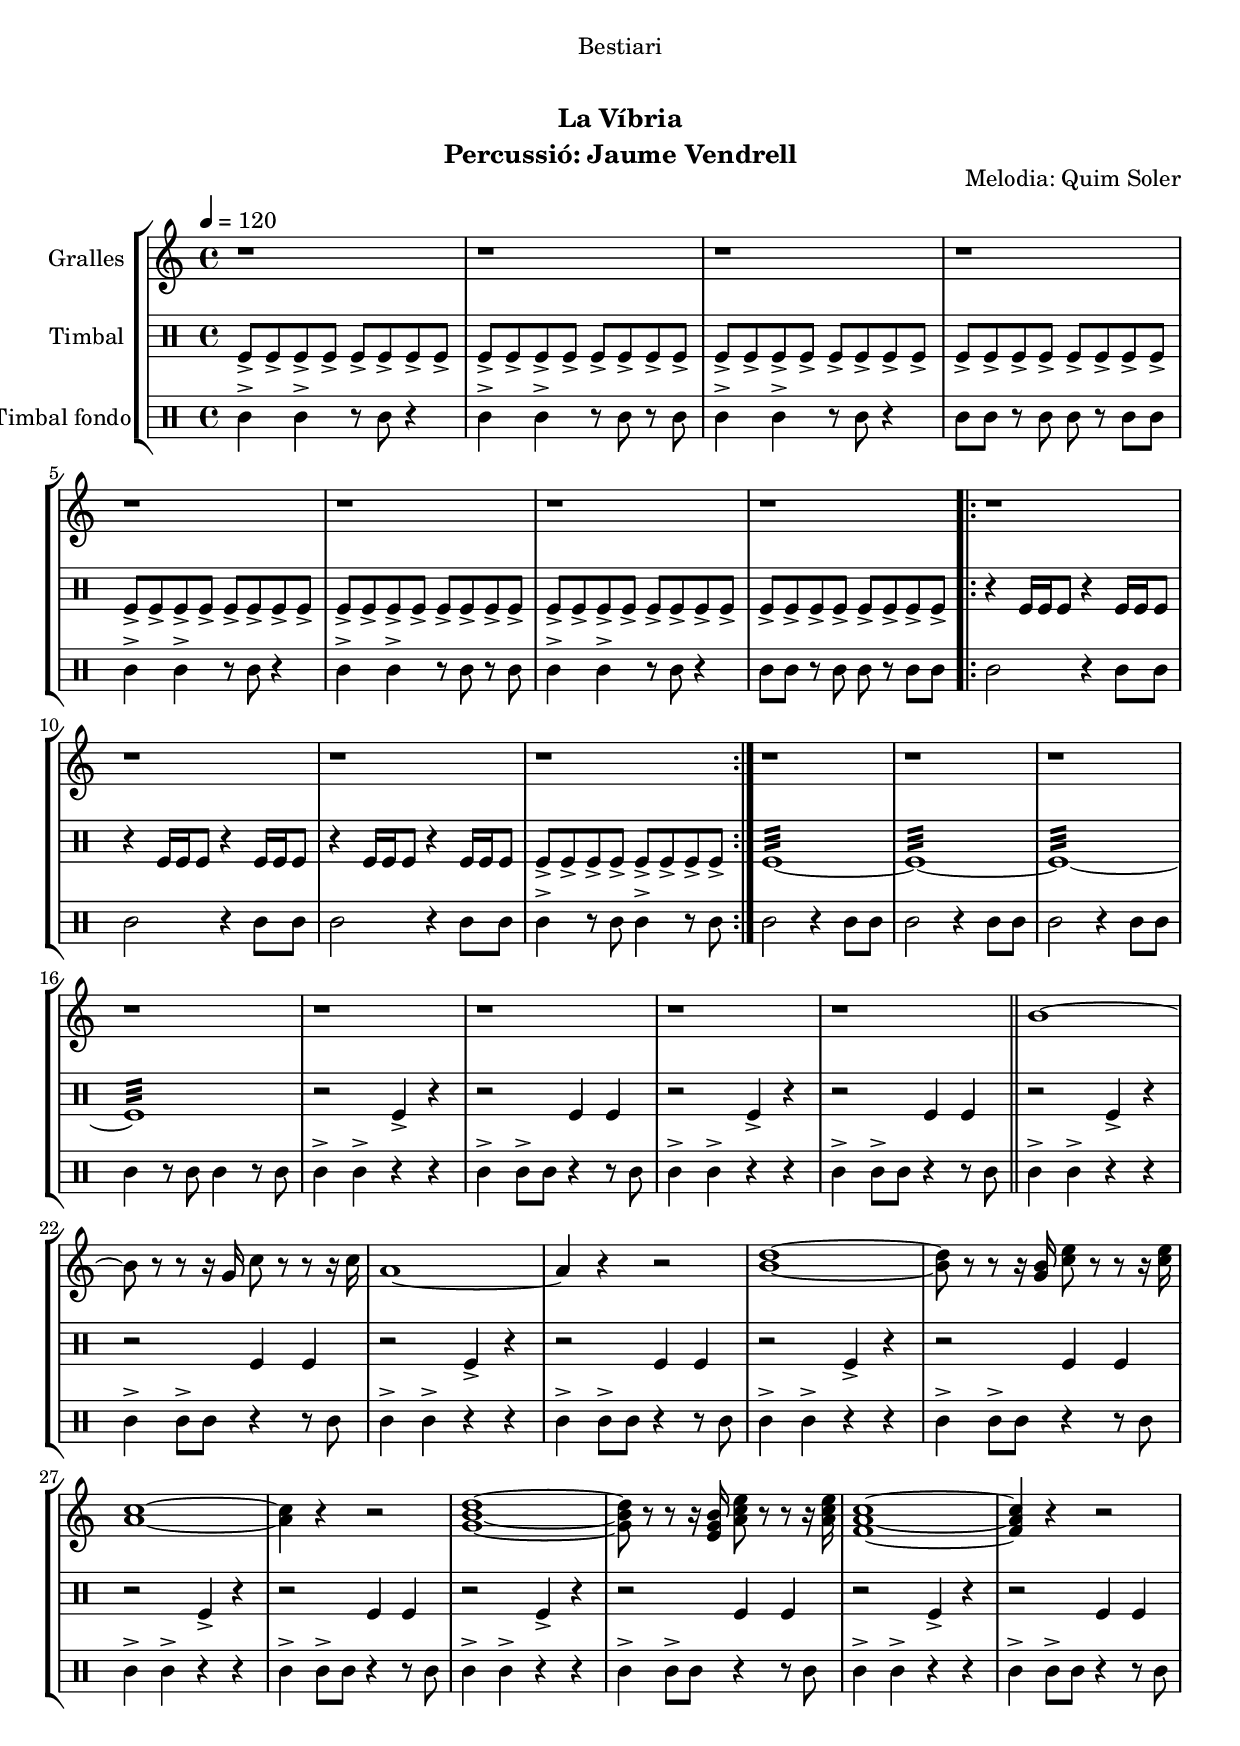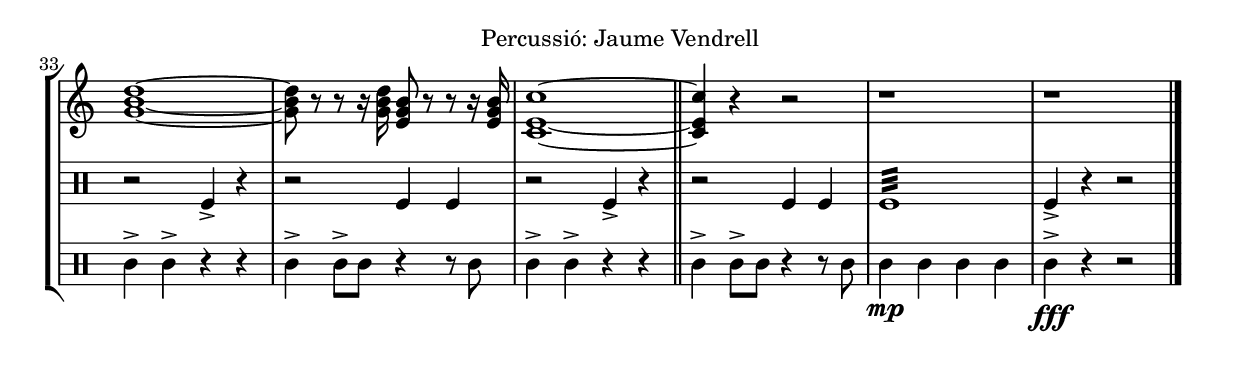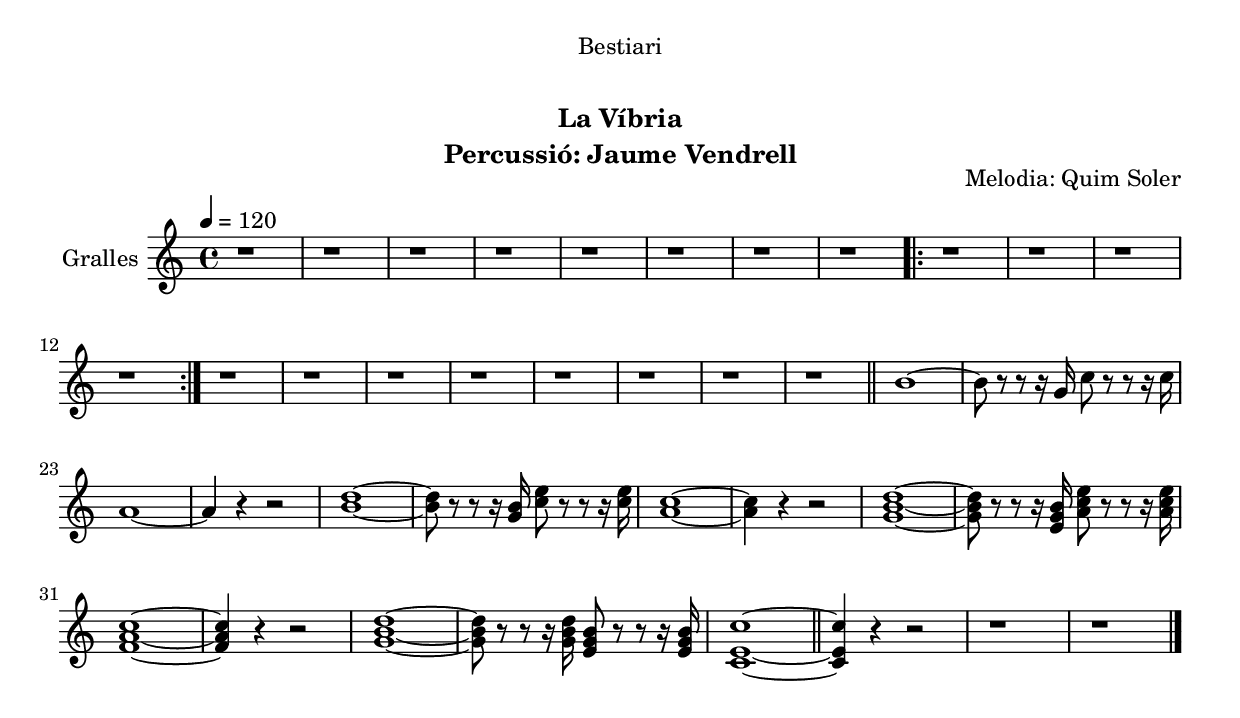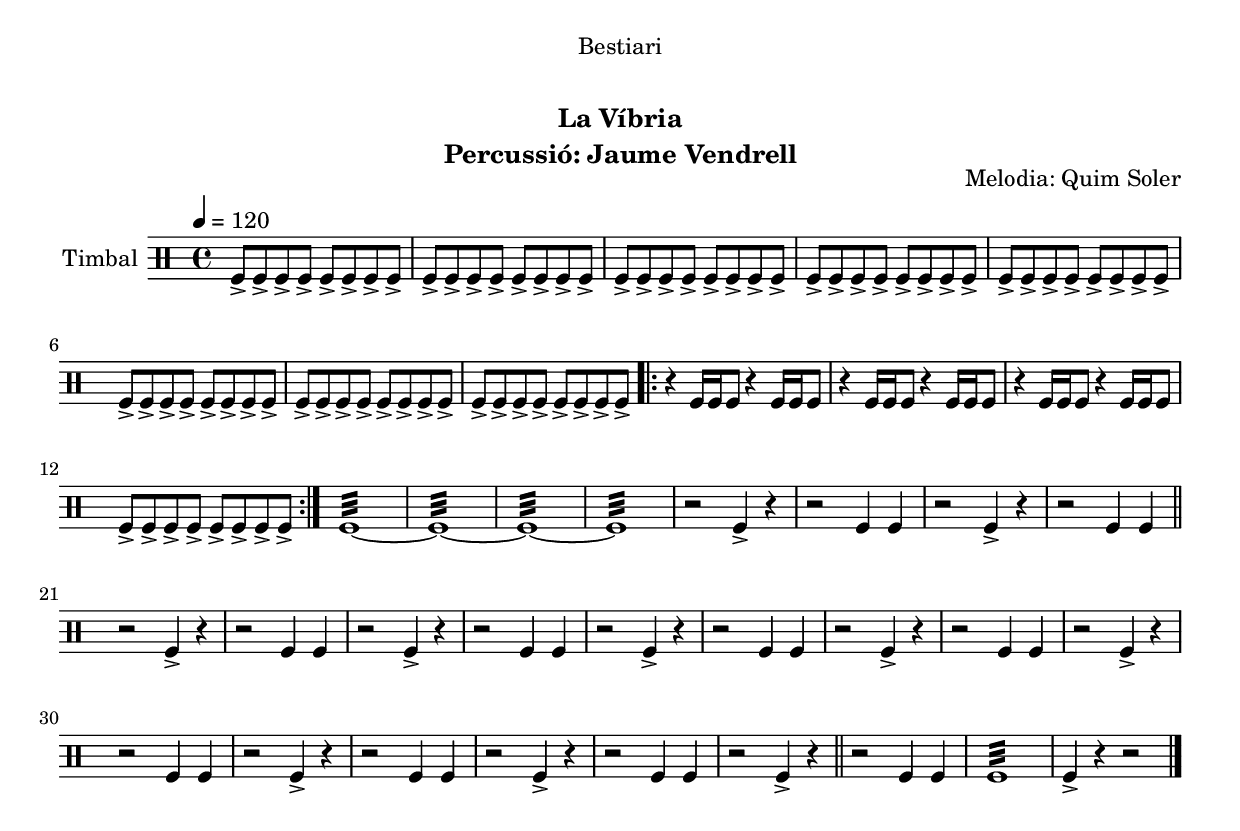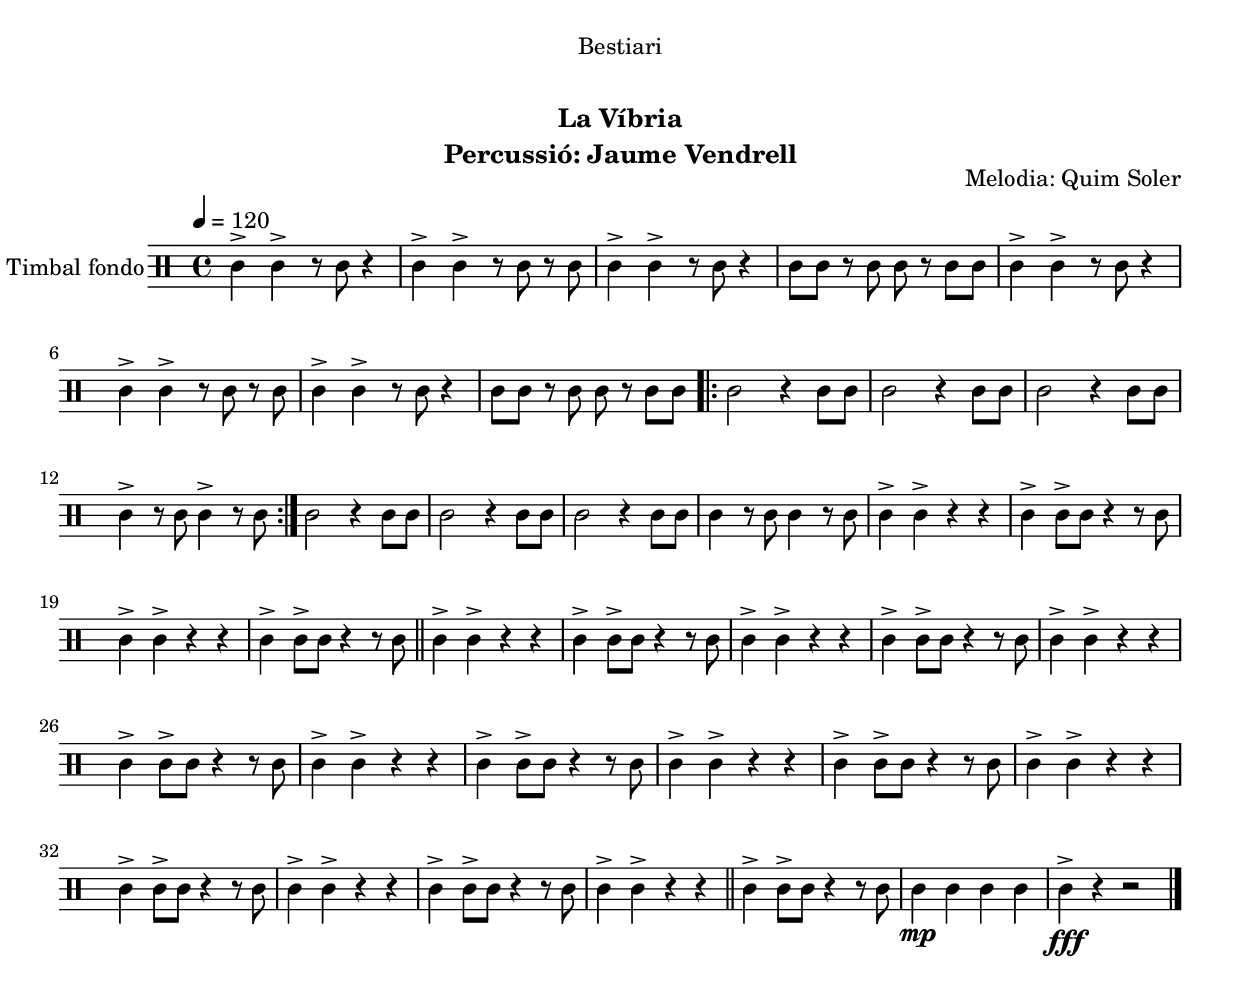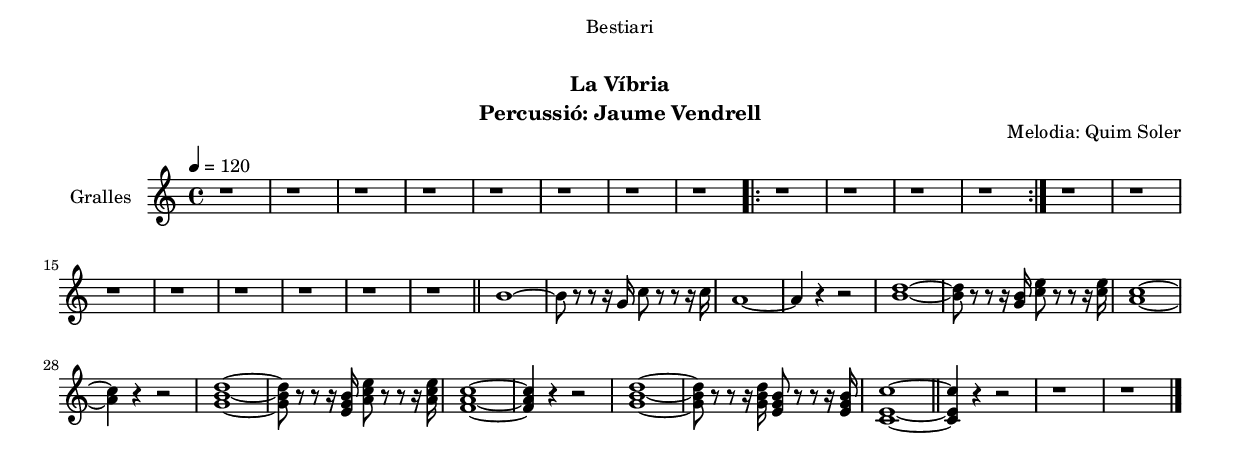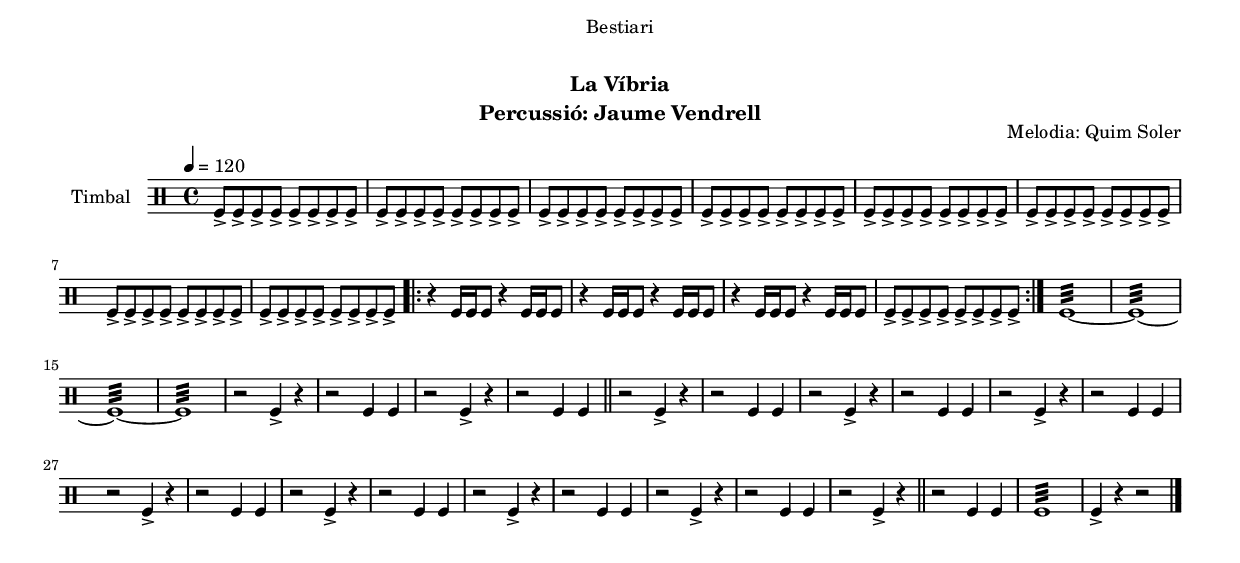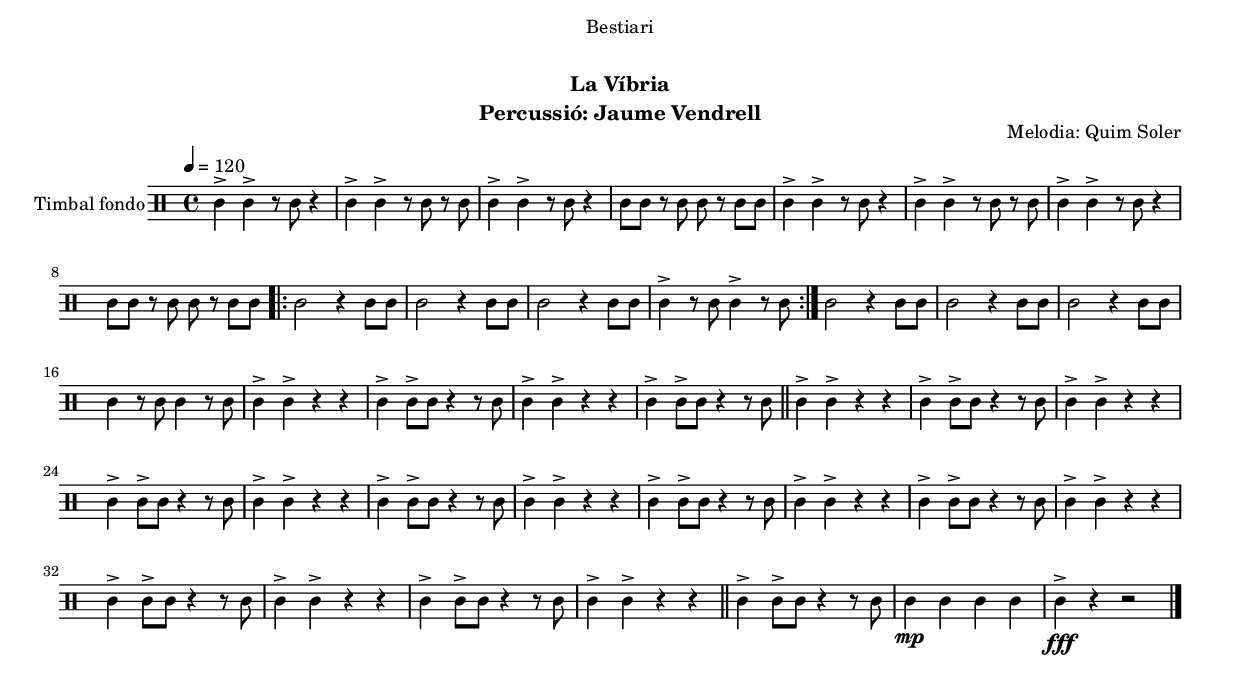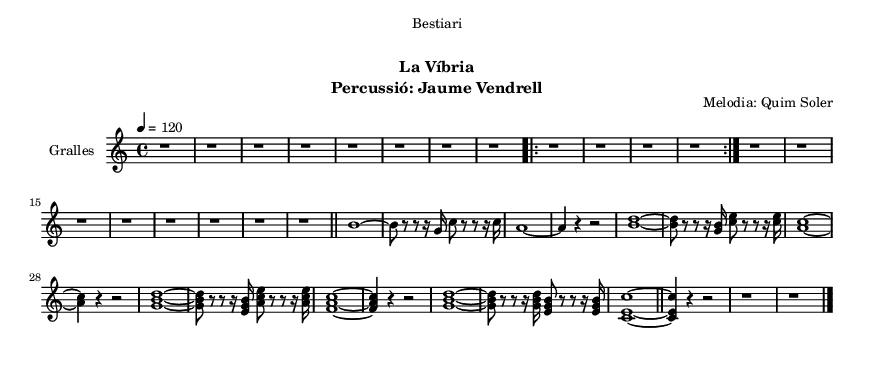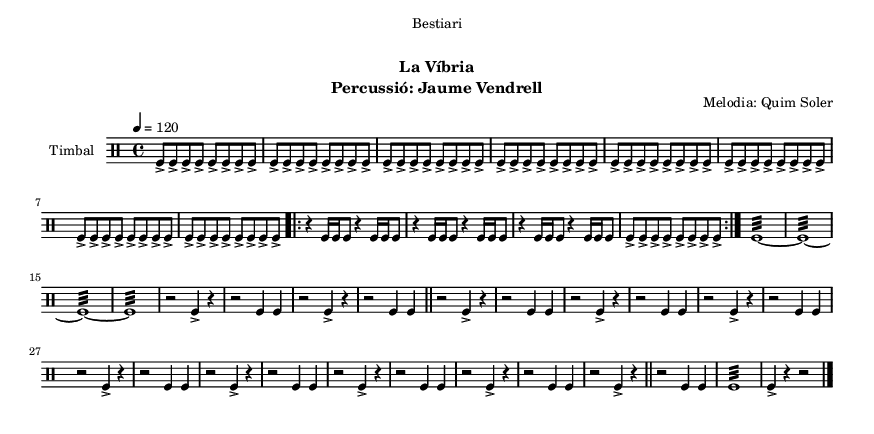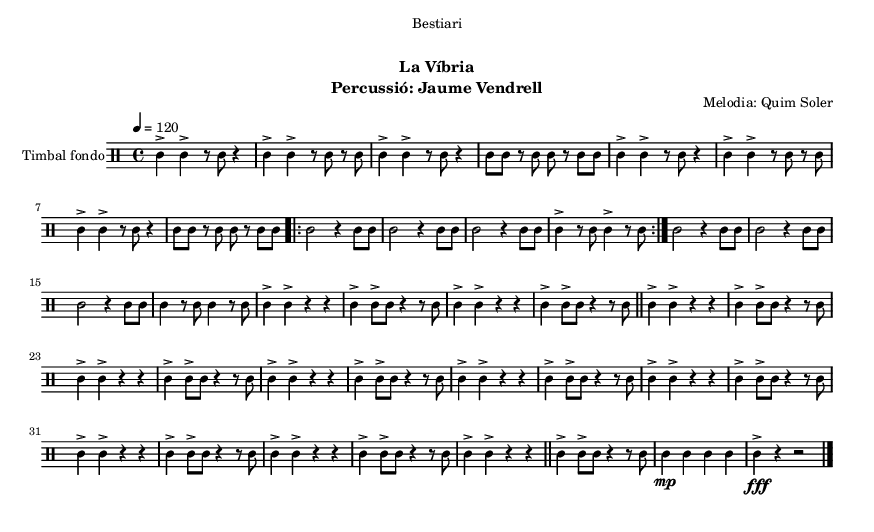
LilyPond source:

\version "2.16.0"

\header {
  dedication="Bestiari"
  title="             "
  subtitle="La Víbria"
  subsubtitle=""
  poet=""
  meter=""
  piece=""
  composer=""
  arranger=""
  opus="Melodia: Quim Soler"
  instrument="Percussió: Jaume Vendrell"
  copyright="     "
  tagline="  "
}

liniaroAa =
\relative b'
{
  \tempo 4=120
  \clef treble
  \key c \major
  \time 4/4
  r1  |
  r1  |
  r1  |
  r1  |
  %05
  r1  |
  r1  |
  r1  |
  r1  |
  \repeat volta 2 { r1  |
  %10
  r1  |
  r1  |
  r1  | }
  r1  |
  r1  |
  %15
  r1  |
  r1  |
  r1  |
  r1  |
  r1  |
  %20
  r1  \bar "||"
  b1 ~  |
  b8 r r r16 g c8 r r r16 c  |
  a1 ~  |
  a4 r r2  |
  %25
  <b d>1 ~ ~  |
  <b d>8 r r r16 <g b> <c e>8 r r r16 <c e>  |
  <a c>1 ~ ~  |
  <a c>4 r r2  |
  <g b d>1 ~ ~ ~  |
  %30
  <g b d>8 r r r16 <e g b> <a c e>8 r r r16 <a c e>  |
  <f a c>1 ~ ~ ~  |
  <f a c>4 r r2  |
  <g b d>1 ~ ~ ~  |
  <g b d>8 r r r16 <g b d> <e g b>8 r r r16 <e g b>  |
  %35
  <c e c'>1 ~ ~ ~  \bar "||"
  <c e c'>4 r r2  |
  r1  |
  r1  \bar "|."
}

liniaroAb =
\drummode
{
  \tempo 4=120
  \time 4/4
  tomfl8-> tomfl-> tomfl-> tomfl-> tomfl-> tomfl-> tomfl-> tomfl->  |
  tomfl8-> tomfl-> tomfl-> tomfl-> tomfl-> tomfl-> tomfl-> tomfl->  |
  tomfl8-> tomfl-> tomfl-> tomfl-> tomfl-> tomfl-> tomfl-> tomfl->  |
  tomfl8-> tomfl-> tomfl-> tomfl-> tomfl-> tomfl-> tomfl-> tomfl->  |
  %05
  tomfl8-> tomfl-> tomfl-> tomfl-> tomfl-> tomfl-> tomfl-> tomfl->  |
  tomfl8-> tomfl-> tomfl-> tomfl-> tomfl-> tomfl-> tomfl-> tomfl->  |
  tomfl8-> tomfl-> tomfl-> tomfl-> tomfl-> tomfl-> tomfl-> tomfl->  |
  tomfl8-> tomfl-> tomfl-> tomfl-> tomfl-> tomfl-> tomfl-> tomfl->  |
  \repeat volta 2 { r4 tomfl16 tomfl tomfl8 r4 tomfl16 tomfl tomfl8  |
  %10
  r4 tomfl16 tomfl tomfl8 r4 tomfl16 tomfl tomfl8  |
  r4 tomfl16 tomfl tomfl8 r4 tomfl16 tomfl tomfl8  |
  tomfl8-> tomfl-> tomfl-> tomfl-> tomfl-> tomfl-> tomfl-> tomfl->  | }
  tomfl1:32 ~  |
  tomfl1:32 ~  |
  %15
  tomfl1:32 ~  |
  tomfl1:32  |
  r2 tomfl4-> r  |
  r2 tomfl4 tomfl  |
  r2 tomfl4-> r  |
  %20
  r2 tomfl4 tomfl  \bar "||"
  r2 tomfl4-> r  |
  r2 tomfl4 tomfl  |
  r2 tomfl4-> r  |
  r2 tomfl4 tomfl  |
  %25
  r2 tomfl4-> r  |
  r2 tomfl4 tomfl  |
  r2 tomfl4-> r  |
  r2 tomfl4 tomfl  |
  r2 tomfl4-> r  |
  %30
  r2 tomfl4 tomfl  |
  r2 tomfl4-> r  |
  r2 tomfl4 tomfl  |
  r2 tomfl4-> r  |
  r2 tomfl4 tomfl  |
  %35
  r2 tomfl4-> r  \bar "||"
  r2 tomfl4 tomfl  |
  tomfl1:32  |
  tomfl4-> r r2  \bar "|."
}

liniaroAc =
\drummode
{
  \tempo 4=120
  \time 4/4
  tomml4-> tomml-> r8 tomml r4  |
  tomml4-> tomml-> r8 tomml r tomml  |
  tomml4-> tomml-> r8 tomml r4  |
  tomml8 tomml r tomml tomml r tomml tomml  |
  %05
  tomml4-> tomml-> r8 tomml r4  |
  tomml4-> tomml-> r8 tomml r tomml  |
  tomml4-> tomml-> r8 tomml r4  |
  tomml8 tomml r tomml tomml r tomml tomml  |
  \repeat volta 2 { tomml2 r4 tomml8 tomml  |
  %10
  tomml2 r4 tomml8 tomml  |
  tomml2 r4 tomml8 tomml  |
  tomml4-> r8 tomml tomml4-> r8 tomml  | }
  tomml2 r4 tomml8 tomml  |
  tomml2 r4 tomml8 tomml  |
  %15
  tomml2 r4 tomml8 tomml  |
  tomml4 r8 tomml tomml4 r8 tomml  |
  tomml4-> tomml-> r r  |
  tomml4-> tomml8-> tomml r4 r8 tomml  |
  tomml4-> tomml-> r r  |
  %20
  tomml4-> tomml8-> tomml r4 r8 tomml  \bar "||"
  tomml4-> tomml-> r r  |
  tomml4-> tomml8-> tomml r4 r8 tomml  |
  tomml4-> tomml-> r r  |
  tomml4-> tomml8-> tomml r4 r8 tomml  |
  %25
  tomml4-> tomml-> r r  |
  tomml4-> tomml8-> tomml r4 r8 tomml  |
  tomml4-> tomml-> r r  |
  tomml4-> tomml8-> tomml r4 r8 tomml  |
  tomml4-> tomml-> r r  |
  %30
  tomml4-> tomml8-> tomml r4 r8 tomml  |
  tomml4-> tomml-> r r  |
  tomml4-> tomml8-> tomml r4 r8 tomml  |
  tomml4-> tomml-> r r  |
  tomml4-> tomml8-> tomml r4 r8 tomml  |
  %35
  tomml4-> tomml-> r r  \bar "||"
  tomml4-> tomml8-> tomml r4 r8 tomml  |
  tomml4 \mp tomml tomml tomml  |
  tomml4-> \fff r r2  \bar "|."
}

\book {

\paper {
  print-page-number = false
  #(set-paper-size "a4")
  #(layout-set-staff-size 20)
}

\bookpart {
  \score {
    \new StaffGroup {
      \override Score.RehearsalMark #'self-alignment-X = #LEFT
      <<
        \new Staff \with {instrumentName = #"Gralles" } \liniaroAa
        \new DrumStaff \with {instrumentName = #"Timbal" } \liniaroAb
        \new DrumStaff \with {instrumentName = #"Timbal fondo" } \liniaroAc
      >>
    }
    \layout {}
  }\score { \unfoldRepeats
    \new StaffGroup {
      \override Score.RehearsalMark #'self-alignment-X = #LEFT
      <<
        \new Staff \with {instrumentName = #"Gralles" } \liniaroAa
        \new DrumStaff \with {instrumentName = #"Timbal" } \liniaroAb
        \new DrumStaff \with {instrumentName = #"Timbal fondo" } \liniaroAc
      >>
    }
    \midi {}
  }
}

\bookpart {
  \header {}
  \score {
    \new StaffGroup {
      \override Score.RehearsalMark #'self-alignment-X = #LEFT
      <<
        \new Staff \with {instrumentName = #"Gralles" } \liniaroAa
      >>
    }
    \layout {}
  }\score { \unfoldRepeats
    \new StaffGroup {
      \override Score.RehearsalMark #'self-alignment-X = #LEFT
      <<
        \new Staff \with {instrumentName = #"Gralles" } \liniaroAa
      >>
    }
    \midi {}
  }
}

\bookpart {
  \header {}
  \score {
    \new StaffGroup {
      \override Score.RehearsalMark #'self-alignment-X = #LEFT
      <<
        \new DrumStaff \with {instrumentName = #"Timbal" } \liniaroAb
      >>
    }
    \layout {}
  }\score { \unfoldRepeats
    \new StaffGroup {
      \override Score.RehearsalMark #'self-alignment-X = #LEFT
      <<
        \new DrumStaff \with {instrumentName = #"Timbal" } \liniaroAb
      >>
    }
    \midi {}
  }
}

\bookpart {
  \header {}
  \score {
    \new StaffGroup {
      \override Score.RehearsalMark #'self-alignment-X = #LEFT
      <<
        \new DrumStaff \with {instrumentName = #"Timbal fondo" } \liniaroAc
      >>
    }
    \layout {}
  }\score { \unfoldRepeats
    \new StaffGroup {
      \override Score.RehearsalMark #'self-alignment-X = #LEFT
      <<
        \new DrumStaff \with {instrumentName = #"Timbal fondo" } \liniaroAc
      >>
    }
    \midi {}
  }
}

}

\book {

\paper {
  print-page-number = false
  #(set-paper-size "a5landscape")
  #(layout-set-staff-size 16)
  #(define output-suffix "a5")
}

\bookpart {
  \header {}
  \score {
    \new StaffGroup {
      \override Score.RehearsalMark #'self-alignment-X = #LEFT
      <<
        \new Staff \with {instrumentName = #"Gralles" } \liniaroAa
      >>
    }
    \layout {}
  }
}

\bookpart {
  \header {}
  \score {
    \new StaffGroup {
      \override Score.RehearsalMark #'self-alignment-X = #LEFT
      <<
        \new DrumStaff \with {instrumentName = #"Timbal" } \liniaroAb
      >>
    }
    \layout {}
  }
}

\bookpart {
  \header {}
  \score {
    \new StaffGroup {
      \override Score.RehearsalMark #'self-alignment-X = #LEFT
      <<
        \new DrumStaff \with {instrumentName = #"Timbal fondo" } \liniaroAc
      >>
    }
    \layout {}
  }
}

}

\book {

\paper {
  print-page-number = false
  #(set-paper-size "a6landscape")
  #(layout-set-staff-size 12)
  #(define output-suffix "a6")
}

\bookpart {
  \header {}
  \score {
    \new StaffGroup {
      \override Score.RehearsalMark #'self-alignment-X = #LEFT
      <<
        \new Staff \with {instrumentName = #"Gralles" } \liniaroAa
      >>
    }
    \layout {}
  }
}

\bookpart {
  \header {}
  \score {
    \new StaffGroup {
      \override Score.RehearsalMark #'self-alignment-X = #LEFT
      <<
        \new DrumStaff \with {instrumentName = #"Timbal" } \liniaroAb
      >>
    }
    \layout {}
  }
}

\bookpart {
  \header {}
  \score {
    \new StaffGroup {
      \override Score.RehearsalMark #'self-alignment-X = #LEFT
      <<
        \new DrumStaff \with {instrumentName = #"Timbal fondo" } \liniaroAc
      >>
    }
    \layout {}
  }
}

}

